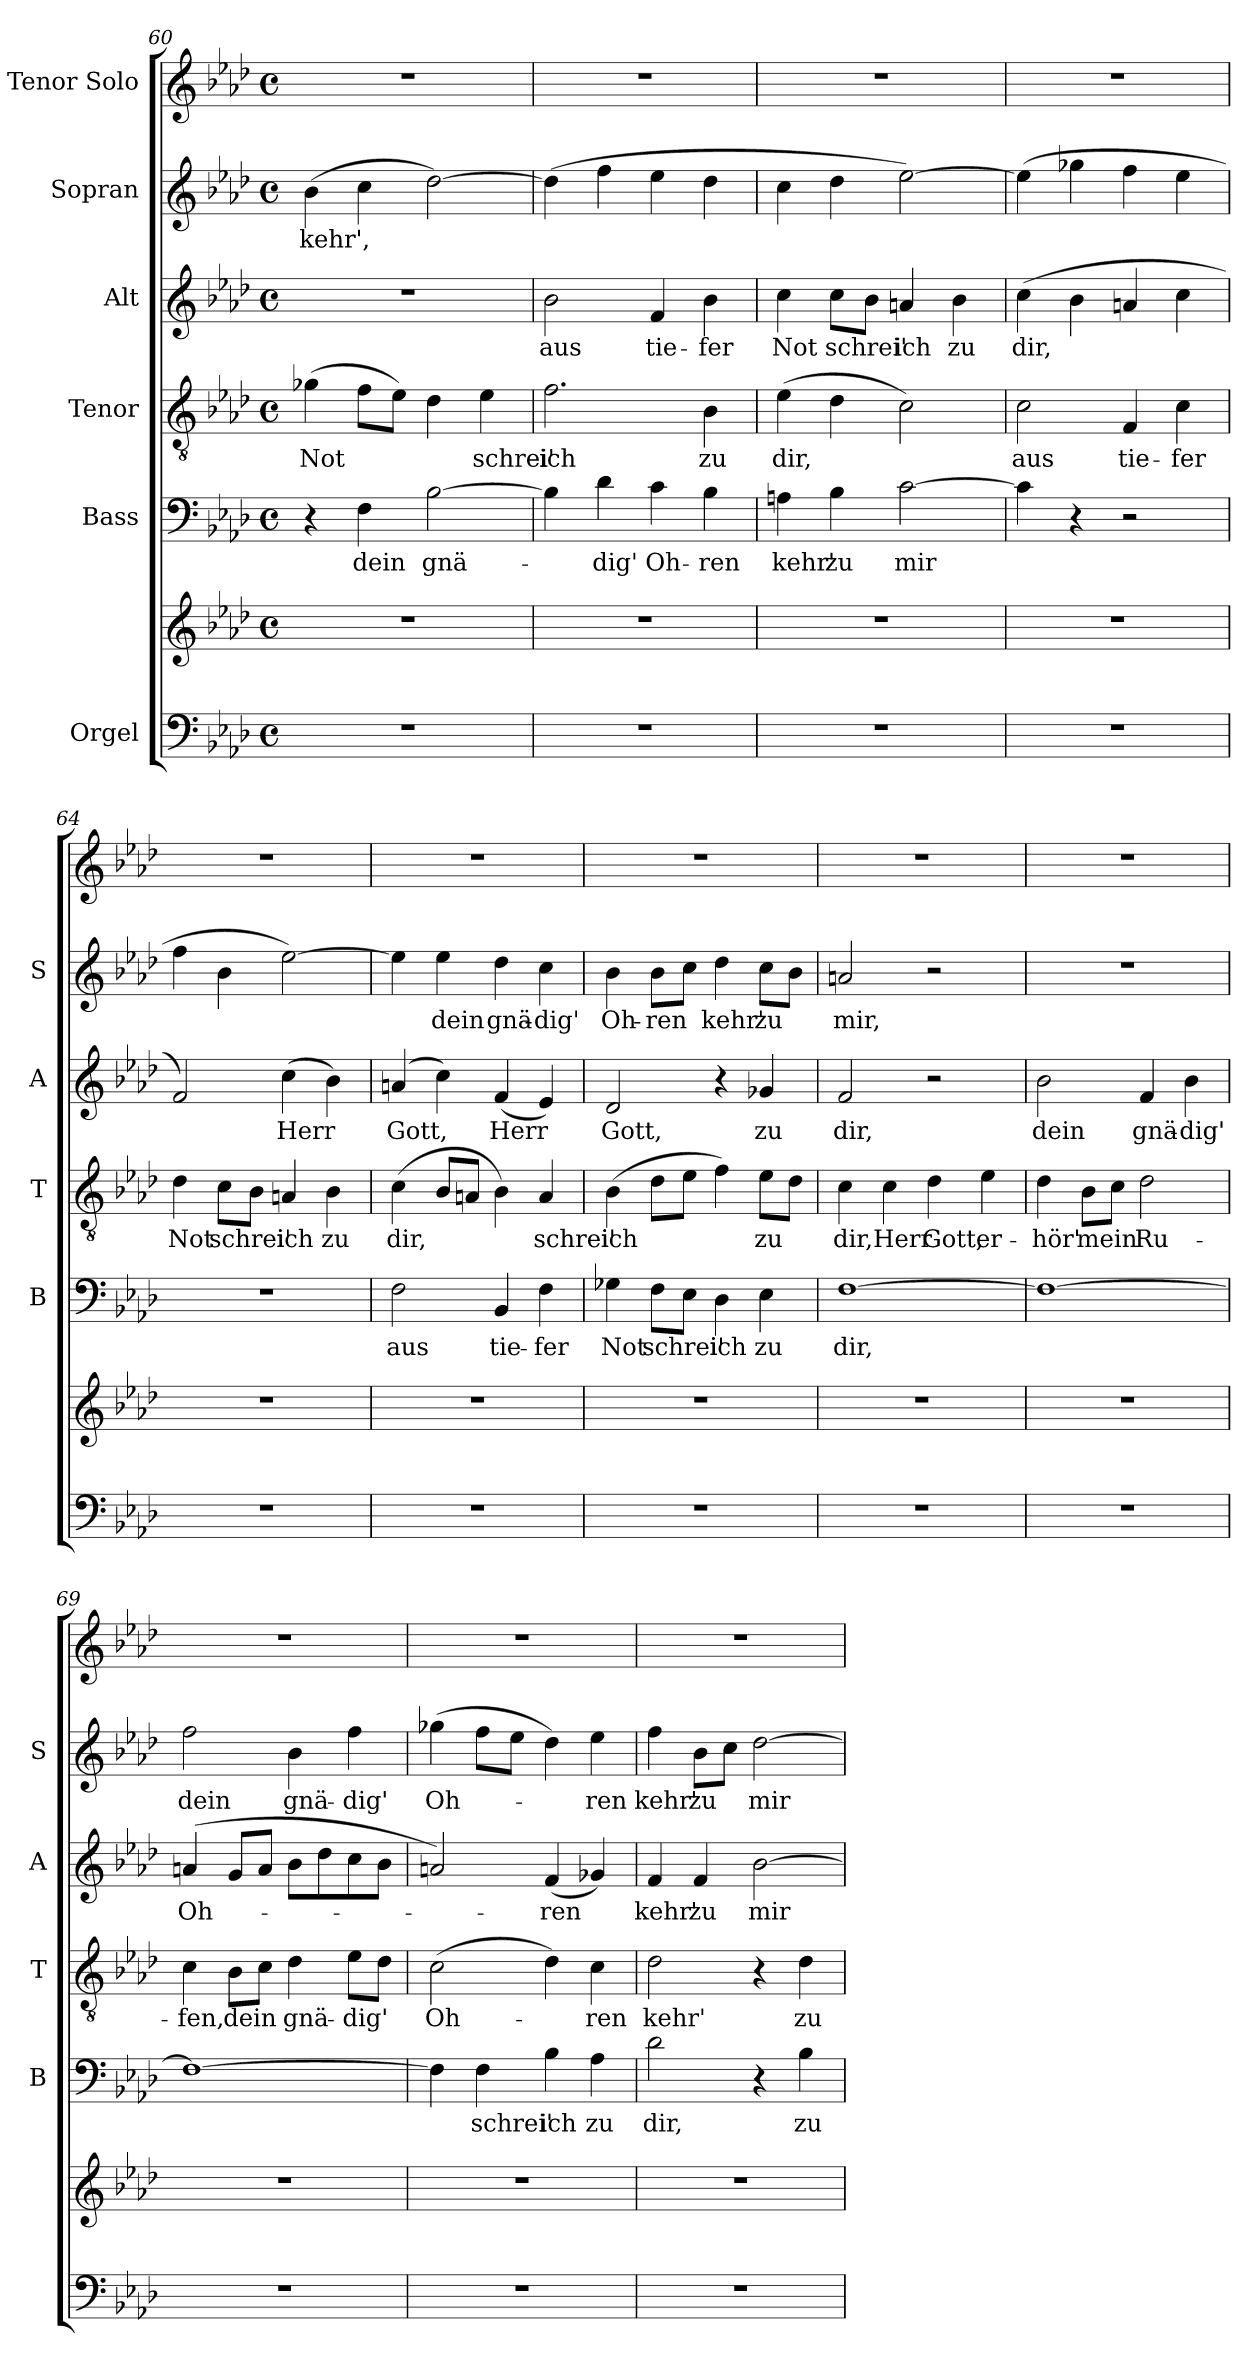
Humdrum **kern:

**kern	**kern	**kern	**text	**kern	**text	**kern	**text	**kern	**text	**kern
*part6	*part6	*part5	*part5	*part4	*part4	*part3	*part3	*part2	*part2	*part1
*staff7	*staff6	*staff5	*staff5	*staff4	*staff4	*staff3	*staff3	*staff2	*staff2	*staff1
*I"Orgel	*	*I"Bass	*	*I"Tenor	*	*I"Alt	*	*I"Sopran	*	*I"Tenor Solo
*	*	*I'B	*	*I'T	*	*I'A	*	*I'S	*	*
*clefF4	*clefG2	*clefF4	*	*clefGv2	*	*clefG2	*	*clefG2	*	*clefG2
*k[b-e-a-d-]	*k[b-e-a-d-]	*k[b-e-a-d-]	*	*k[b-e-a-d-]	*	*k[b-e-a-d-]	*	*k[b-e-a-d-]	*	*k[b-e-a-d-]
*M4/4	*M4/4	*M4/4	*	*M4/4	*	*M4/4	*	*M4/4	*	*M4/4
*met(c)	*met(c)	*met(c)	*	*met(c)	*	*met(c)	*	*met(c)	*	*met(c)
=60	=60	=60	=60	=60	=60	=60	=60	=60	=60	=60
1r	1r	4r	.	(4g-X\	Not	1r	.	(4b-\	-kehr',	1r
.	.	4F\	dein	8f\L	.	.	.	4cc\	.	.
.	.	.	.	8e-\J)	.	.	.	.	.	.
.	.	[2B-\	gnä-	4d-\	.	.	.	[2dd-\)	.	.
.	.	.	.	4e-\	schrei'	.	.	.	.	.
=61	=61	=61	=61	=61	=61	=61	=61	=61	=61	=61
1r	1r	4B-\]	.	2.f\	ich	2b-\	aus	(4dd-\]	.	1r
.	.	4d-\	-dig'	.	.	.	.	4ff\	.	.
.	.	4c\	Oh-	.	.	4f/	tie-	4ee-\	.	.
.	.	4B-\	-ren	4B-\	zu	4b-\	-fer	4dd-\	.	.
!!LO:LB:g=z
=62	=62	=62	=62	=62	=62	=62	=62	=62	=62	=62
1r	1r	4An\	kehr'	(4e-\	dir,	4cc\	Not	4cc\	.	1r
.	.	4B-\	zu	4d-\	.	8cc\L	schrei'	4dd-\	.	.
.	.	.	.	.	.	8b-\J	.	.	.	.
.	.	[2c\	mir	2c\)	.	4an/	ich	[2ee-\)	.	.
.	.	.	.	.	.	4b-\	zu	.	.	.
=63	=63	=63	=63	=63	=63	=63	=63	=63	=63	=63
1r	1r	4c\]	.	2c\	aus	(4cc\	dir,	(4ee-\]	.	1r
.	.	4r	.	.	.	4b-\	.	4gg-X\	.	.
.	.	2r	.	4F/	tie-	4an/	.	4ff\	.	.
.	.	.	.	4c\	-fer	4cc\	.	4ee-\	.	.
=64	=64	=64	=64	=64	=64	=64	=64	=64	=64	=64
1r	1r	1r	.	4d-\	Not	2f/)	.	4ff\	.	1r
.	.	.	.	8c\L	schrei'	.	.	4b-\	.	.
.	.	.	.	8B-\J	.	.	.	.	.	.
.	.	.	.	4An/	ich	(4cc\	Herr	[2ee-\)	.	.
.	.	.	.	4B-\	zu	4b-\)	.	.	.	.
=65	=65	=65	=65	=65	=65	=65	=65	=65	=65	=65
1r	1r	2F\	aus	(4c\	dir,	(4an/	Gott,	4ee-\]	.	1r
.	.	.	.	8B-/L	.	4cc\)	.	4ee-\	dein	.
.	.	.	.	8An/J	.	.	.	.	.	.
.	.	4BB-/	tie-	4B-\)	.	(4f/	Herr	4dd-\	gnä-	.
.	.	4F\	-fer	4A/	schrei'	4e-/)	.	4cc\	-dig'	.
!!LO:LB:g=z
=66	=66	=66	=66	=66	=66	=66	=66	=66	=66	=66
1r	1r	4G-X\	Not	(4B-\	ich	2d-/	Gott,	4b-\	Oh-	1r
.	.	8F\L	schrei'	8d-\L	.	.	.	8b-\L	-ren	.
.	.	8E-\J	.	8e-\J	.	.	.	8cc\J	.	.
.	.	4D-\	ich	4f\)	.	4r	.	4dd-\	kehr'	.
.	.	4E-\	zu	8e-\L	zu	4g-X/	zu	8cc\L	zu	.
.	.	.	.	8d-\J	.	.	.	8b-\J	.	.
=67	=67	=67	=67	=67	=67	=67	=67	=67	=67	=67
1r	1r	[1F	dir,	4c\	dir,	2f/	dir,	2an/	mir,	1r
.	.	.	.	4c\	Herr	.	.	.	.	.
.	.	.	.	4d-\	Gott,	2r	.	2r	.	.
.	.	.	.	4e-\	er-	.	.	.	.	.
=68	=68	=68	=68	=68	=68	=68	=68	=68	=68	=68
1r	1r	1F_	.	4d-\	-hör'	2b-\	dein	1r	.	1r
.	.	.	.	8B-\L	mein	.	.	.	.	.
.	.	.	.	8c\J	.	.	.	.	.	.
.	.	.	.	2d-\	Ru-	4f/	gnä-	.	.	.
.	.	.	.	.	.	4b-\	-dig'	.	.	.
=69	=69	=69	=69	=69	=69	=69	=69	=69	=69	=69
1r	1r	1F_	.	4c\	-fen,	(4an/	Oh-	2ff\	dein	1r
.	.	.	.	8B-\L	dein	8g/L	.	.	.	.
.	.	.	.	8c\J	.	8a/J	.	.	.	.
.	.	.	.	4d-\	gnä-	8b-\L	.	4b-\	gnä-	.
.	.	.	.	.	.	8dd-\	.	.	.	.
.	.	.	.	8e-\L	-dig'	8cc\	.	4ff\	-dig'	.
.	.	.	.	8d-\J	.	8b-\J	.	.	.	.
!!LO:PB:g=z
=70	=70	=70	=70	=70	=70	=70	=70	=70	=70	=70
1r	1r	4F\]	.	(2c\	Oh-	2an/)	.	(4gg-X\	Oh-	1r
.	.	4F\	schrei'	.	.	.	.	8ff\L	.	.
.	.	.	.	.	.	.	.	8ee-\J	.	.
.	.	4B-\	ich	4d-\)	.	(4f/	-ren	4dd-\)	.	.
.	.	4A-\	zu	4c\	-ren	4g-X/)	.	4ee-\	-ren	.
=71	=71	=71	=71	=71	=71	=71	=71	=71	=71	=71
1r	1r	2d-\	dir,	2d-\	kehr'	4f/	kehr'	4ff\	kehr'	1r
.	.	.	.	.	.	4f/	zu	8b-\L	zu	.
.	.	.	.	.	.	.	.	8cc\J	.	.
.	.	4r	.	4r	.	[2b-\	mir	[2dd-\	-mir	.
.	.	4B-\	zu	4d-\	zu	.	.	.	.	.
=	=	=	=	=	=	=	=	=	=	=
*-	*-	*-	*-	*-	*-	*-	*-	*-	*-	*-
